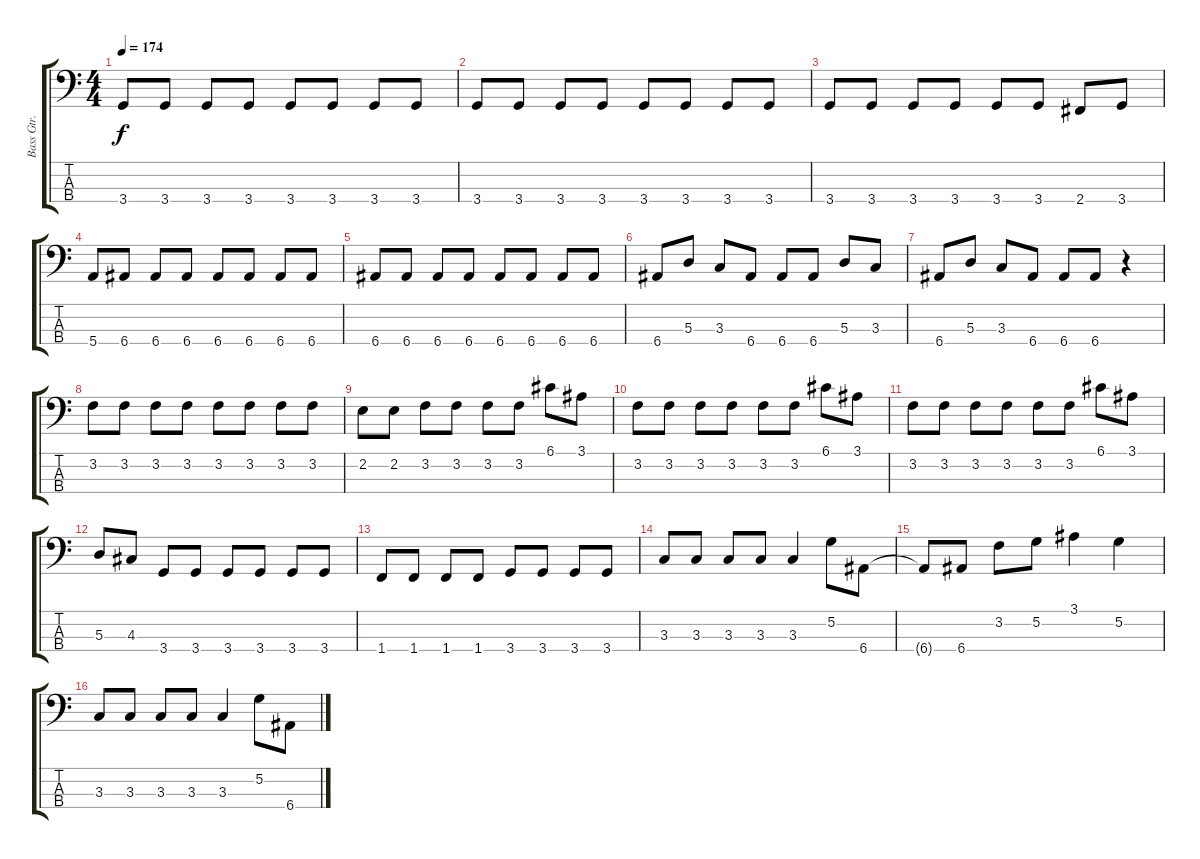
\track ("Bass Gtr." "Bass Gtr.") {instrument slapbass2}
\staff {score tabs}
\tuning (G2 D2 A1 E1) {hide}
\ts (4 4)
\tempo 174
\clef f4
\ks c
3.4.8{dy f} 3.4.8 3.4.8 3.4.8 3.4.8 3.4.8 3.4.8 3.4.8 |
3.4.8 3.4.8 3.4.8 3.4.8 3.4.8 3.4.8 3.4.8 3.4.8 |
3.4.8 3.4.8 3.4.8 3.4.8 3.4.8 3.4.8 2.4.8 3.4.8 |
5.4.8 6.4.8 6.4.8 6.4.8 6.4.8 6.4.8 6.4.8 6.4.8 |
6.4.8 6.4.8 6.4.8 6.4.8 6.4.8 6.4.8 6.4.8 6.4.8 |
6.4.8 5.3.8 3.3.8 6.4.8 6.4.8 6.4.8 5.3.8 3.3.8 |
6.4.8 5.3.8 3.3.8 6.4.8 6.4.8 6.4.8 r.4 |
3.2.8 3.2.8 3.2.8 3.2.8 3.2.8 3.2.8 3.2.8 3.2.8 |
2.2.8 2.2.8 3.2.8 3.2.8 3.2.8 3.2.8 6.1.8 3.1.8 |
3.2.8 3.2.8 3.2.8 3.2.8 3.2.8 3.2.8 6.1.8 3.1.8 |
3.2.8 3.2.8 3.2.8 3.2.8 3.2.8 3.2.8 6.1.8 3.1.8 |
5.3.8 4.3.8 3.4.8 3.4.8 3.4.8 3.4.8 3.4.8 3.4.8 |
1.4.8 1.4.8 1.4.8 1.4.8 3.4.8 3.4.8 3.4.8 3.4.8 |
3.3.8{volume 16} 3.3.8 3.3.8 3.3.8 3.3.4 5.2.8 6.4.8 |
6.4{t}.8 6.4.8 3.2.8 5.2.8 3.1.4 5.2.4 |
3.3.8 3.3.8 3.3.8 3.3.8 3.3.4 5.2.8 6.4.8
